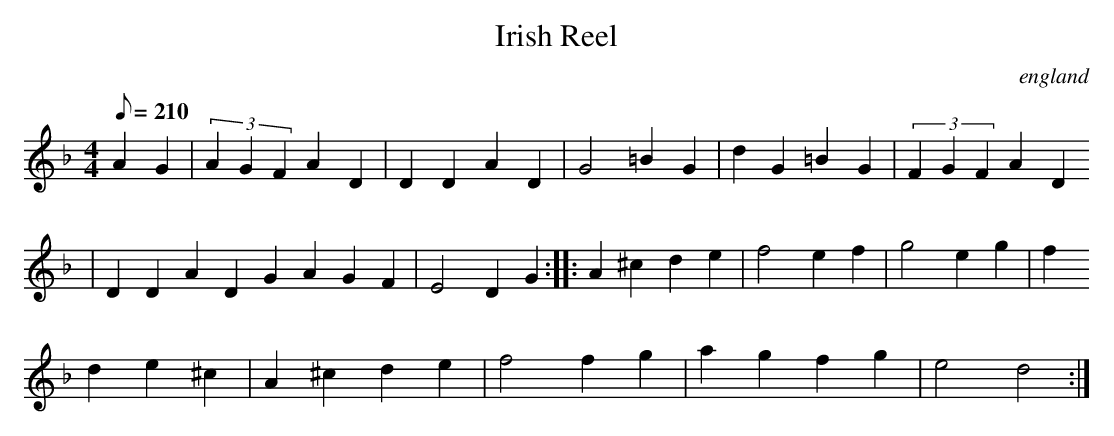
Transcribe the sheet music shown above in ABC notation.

X:1
T:Irish Reel
O:england
M:4/4
L:1/8
Q:210
K:F
A2 G2|(3A2G2F2 A2 D2| D2 D2 A2 D2|G4 =B2 G2| d2 G2 =B2 G2|(3F2G2F2 A2 D2
|D2 D2 A2 D2 G2 A2 G2 F2 | E4 D2 G2::A2 ^c2 d2 e2|f4 e2 f2 |g4 e2 g2|f2
d2 e2 ^c2|A2 ^c2 d2 e2 |f4 f2 g2| a2 g2 f2 g2 |e4 d4:|
